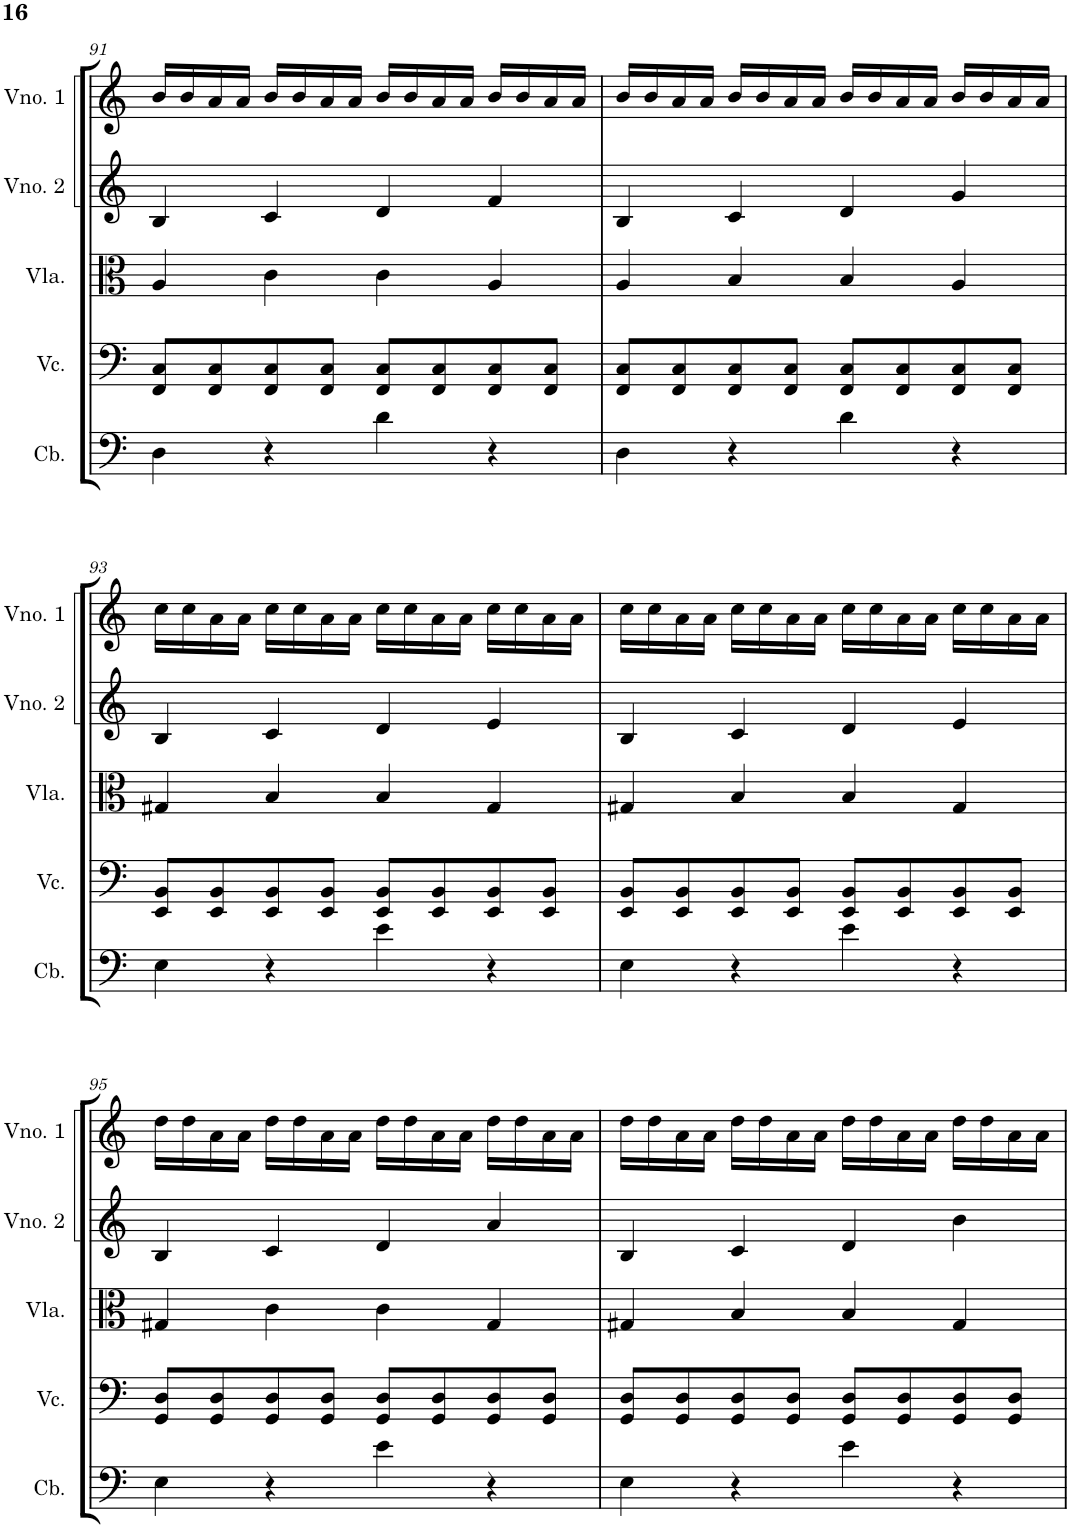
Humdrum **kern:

**kern	**kern	**kern	**kern	**kern
*part5	*part4	*part3	*part2	*part1
*staff5	*staff4	*staff3	*staff2	*staff1
*I"Contrabaixo	*I"Violoncelo	*I"Viola	*I"Violino 2	*I"Violino 1
*I'Cb.	*I'Vc.	*I'Vla.	*I'Vno. 2	*I'Vno. 1
!!LO:PB:g=z
*clefF4	*clefF4	*clefC3	*clefG2	*clefG2
*Trd7c12	*	*	*	*
*k[]	*k[]	*k[]	*k[]	*k[]
*M4/4	*M4/4	*M4/4	*M4/4	*M4/4
=91	=91	=91	=91	=91
4D\	8FF/ 8C/L	4A/	4B/	16b/LL
.	.	.	.	16b/
.	8FF/ 8C/	.	.	16a/
.	.	.	.	16a/JJ
4r	8FF/ 8C/	4c\	4c/	16b/LL
.	.	.	.	16b/
.	8FF/ 8C/J	.	.	16a/
.	.	.	.	16a/JJ
4d\	8FF/ 8C/L	4c\	4d/	16b/LL
.	.	.	.	16b/
.	8FF/ 8C/	.	.	16a/
.	.	.	.	16a/JJ
4r	8FF/ 8C/	4A/	4f/	16b/LL
.	.	.	.	16b/
.	8FF/ 8C/J	.	.	16a/
.	.	.	.	16a/JJ
=92	=92	=92	=92	=92
4D\	8FF/ 8C/L	4A/	4B/	16b/LL
.	.	.	.	16b/
.	8FF/ 8C/	.	.	16a/
.	.	.	.	16a/JJ
4r	8FF/ 8C/	4B/	4c/	16b/LL
.	.	.	.	16b/
.	8FF/ 8C/J	.	.	16a/
.	.	.	.	16a/JJ
4d\	8FF/ 8C/L	4B/	4d/	16b/LL
.	.	.	.	16b/
.	8FF/ 8C/	.	.	16a/
.	.	.	.	16a/JJ
4r	8FF/ 8C/	4A/	4g/	16b/LL
.	.	.	.	16b/
.	8FF/ 8C/J	.	.	16a/
.	.	.	.	16a/JJ
!!LO:LB:g=z
=93	=93	=93	=93	=93
4E\	8EE/ 8BB/L	4G#X/	4B/	16cc\LL
.	.	.	.	16cc\
.	8EE/ 8BB/	.	.	16a\
.	.	.	.	16a\JJ
4r	8EE/ 8BB/	4B/	4c/	16cc\LL
.	.	.	.	16cc\
.	8EE/ 8BB/J	.	.	16a\
.	.	.	.	16a\JJ
4e\	8EE/ 8BB/L	4B/	4d/	16cc\LL
.	.	.	.	16cc\
.	8EE/ 8BB/	.	.	16a\
.	.	.	.	16a\JJ
4r	8EE/ 8BB/	4G#/	4e/	16cc\LL
.	.	.	.	16cc\
.	8EE/ 8BB/J	.	.	16a\
.	.	.	.	16a\JJ
=94	=94	=94	=94	=94
4E\	8EE/ 8BB/L	4G#X/	4B/	16cc\LL
.	.	.	.	16cc\
.	8EE/ 8BB/	.	.	16a\
.	.	.	.	16a\JJ
4r	8EE/ 8BB/	4B/	4c/	16cc\LL
.	.	.	.	16cc\
.	8EE/ 8BB/J	.	.	16a\
.	.	.	.	16a\JJ
4e\	8EE/ 8BB/L	4B/	4d/	16cc\LL
.	.	.	.	16cc\
.	8EE/ 8BB/	.	.	16a\
.	.	.	.	16a\JJ
4r	8EE/ 8BB/	4G#/	4e/	16cc\LL
.	.	.	.	16cc\
.	8EE/ 8BB/J	.	.	16a\
.	.	.	.	16a\JJ
!!LO:LB:g=z
=95	=95	=95	=95	=95
4E\	8GG/ 8D/L	4G#X/	4B/	16dd\LL
.	.	.	.	16dd\
.	8GG/ 8D/	.	.	16a\
.	.	.	.	16a\JJ
4r	8GG/ 8D/	4c\	4c/	16dd\LL
.	.	.	.	16dd\
.	8GG/ 8D/J	.	.	16a\
.	.	.	.	16a\JJ
4e\	8GG/ 8D/L	4c\	4d/	16dd\LL
.	.	.	.	16dd\
.	8GG/ 8D/	.	.	16a\
.	.	.	.	16a\JJ
4r	8GG/ 8D/	4G#/	4a/	16dd\LL
.	.	.	.	16dd\
.	8GG/ 8D/J	.	.	16a\
.	.	.	.	16a\JJ
=96	=96	=96	=96	=96
4E\	8GG/ 8D/L	4G#X/	4B/	16dd\LL
.	.	.	.	16dd\
.	8GG/ 8D/	.	.	16a\
.	.	.	.	16a\JJ
4r	8GG/ 8D/	4B/	4c/	16dd\LL
.	.	.	.	16dd\
.	8GG/ 8D/J	.	.	16a\
.	.	.	.	16a\JJ
4e\	8GG/ 8D/L	4B/	4d/	16dd\LL
.	.	.	.	16dd\
.	8GG/ 8D/	.	.	16a\
.	.	.	.	16a\JJ
4r	8GG/ 8D/	4G#/	4b\	16dd\LL
.	.	.	.	16dd\
.	8GG/ 8D/J	.	.	16a\
.	.	.	.	16a\JJ
=	=	=	=	=
*-	*-	*-	*-	*-
